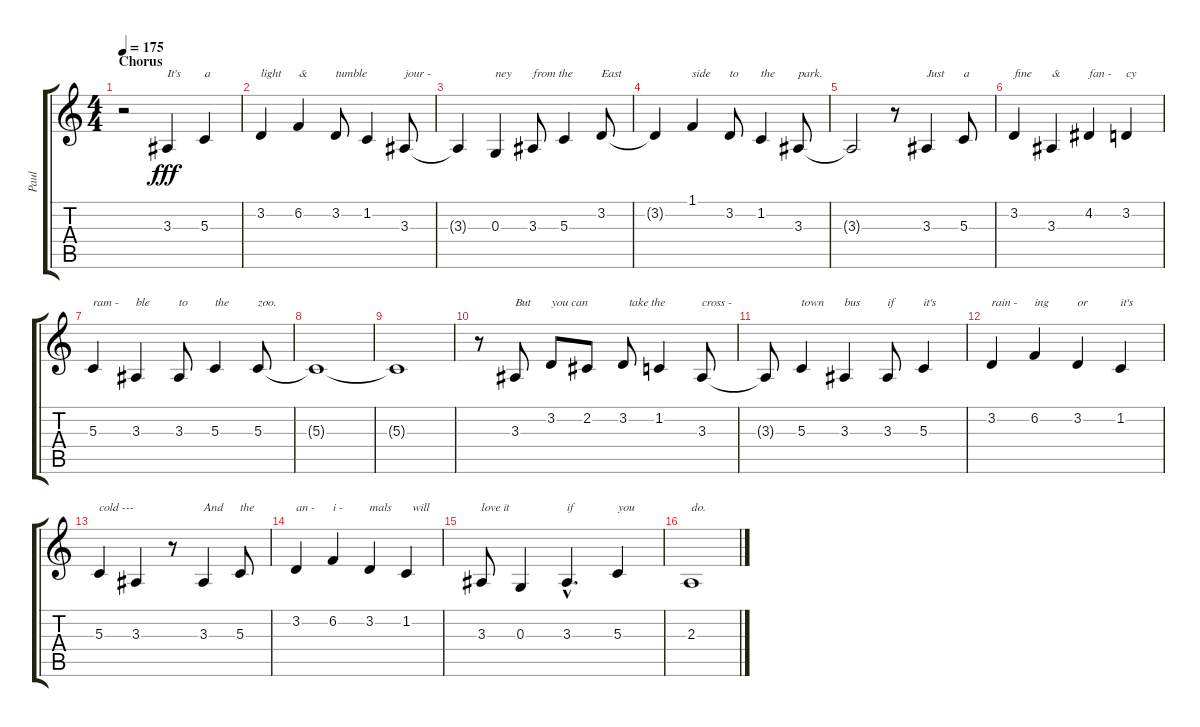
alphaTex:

\track ("Paul" "Paul") {instrument tenorsax}
\staff {score tabs}
\tuning (E4 B3 G3 D3 A2 E2) {hide}
\ts (4 4)
\section ("" "Chorus")
\tempo 175
\clef g2
\ks c
r.2{dy fff} 3.3.4{txt "It's"} 5.3.4{txt "a"} |
3.2.4{txt "light"} 6.2.4{txt "&"} 3.2.8{txt "tumble"} 1.2.4 3.3.8{txt "jour -"} |
3.3{t}.4 0.3.4{txt "ney"} 3.3.8{txt "from the"} 5.3.4 3.2.8{txt "East"} |
3.2{t}.4 1.1.4{txt "side"} 3.2.8{txt "to"} 1.2.4{txt "the"} 3.3.8{txt "park."} |
3.3{t}.2 r.8 3.3.4{txt "Just"} 5.3.8{txt "a"} |
3.2.4{txt "fine"} 3.3.4{txt "&"} 4.2.4{txt "fan -"} 3.2.4{txt "cy"} |
5.3.4{txt "ram -"} 3.3.4{txt "ble"} 3.3.8{txt "to"} 5.3.4{txt "the"} 5.3.8{txt "zoo."} |
5.3{t}.1 |
5.3{t}.1 |
r.8 3.3.8{txt "But"} 3.2.8{txt "you can"} 2.2.8 3.2.8{txt "  take the"} 1.2.4 3.3.8{txt "cross -"} |
3.3{t}.8 5.3.4{txt "town"} 3.3.4{txt "bus"} 3.3.8{txt "if"} 5.3.4{txt "it's"} |
3.2.4{txt "rain -"} 6.2.4{txt "ing"} 3.2.4{txt "or"} 1.2.4{txt "it's"} |
5.3.4{txt "cold ---"} 3.3.4 r.8 3.3.4{txt "And"} 5.3.8{txt "the"} |
3.2.4{txt "an -"} 6.2.4{txt "i -"} 3.2.4{txt "mals"} 1.2.4{txt "  will"} |
3.3.8{txt "love it"} 0.3.4 3.3{hac}.4{d txt "if"} 5.3.4{txt "you"} |
2.3.1{txt "do."}
